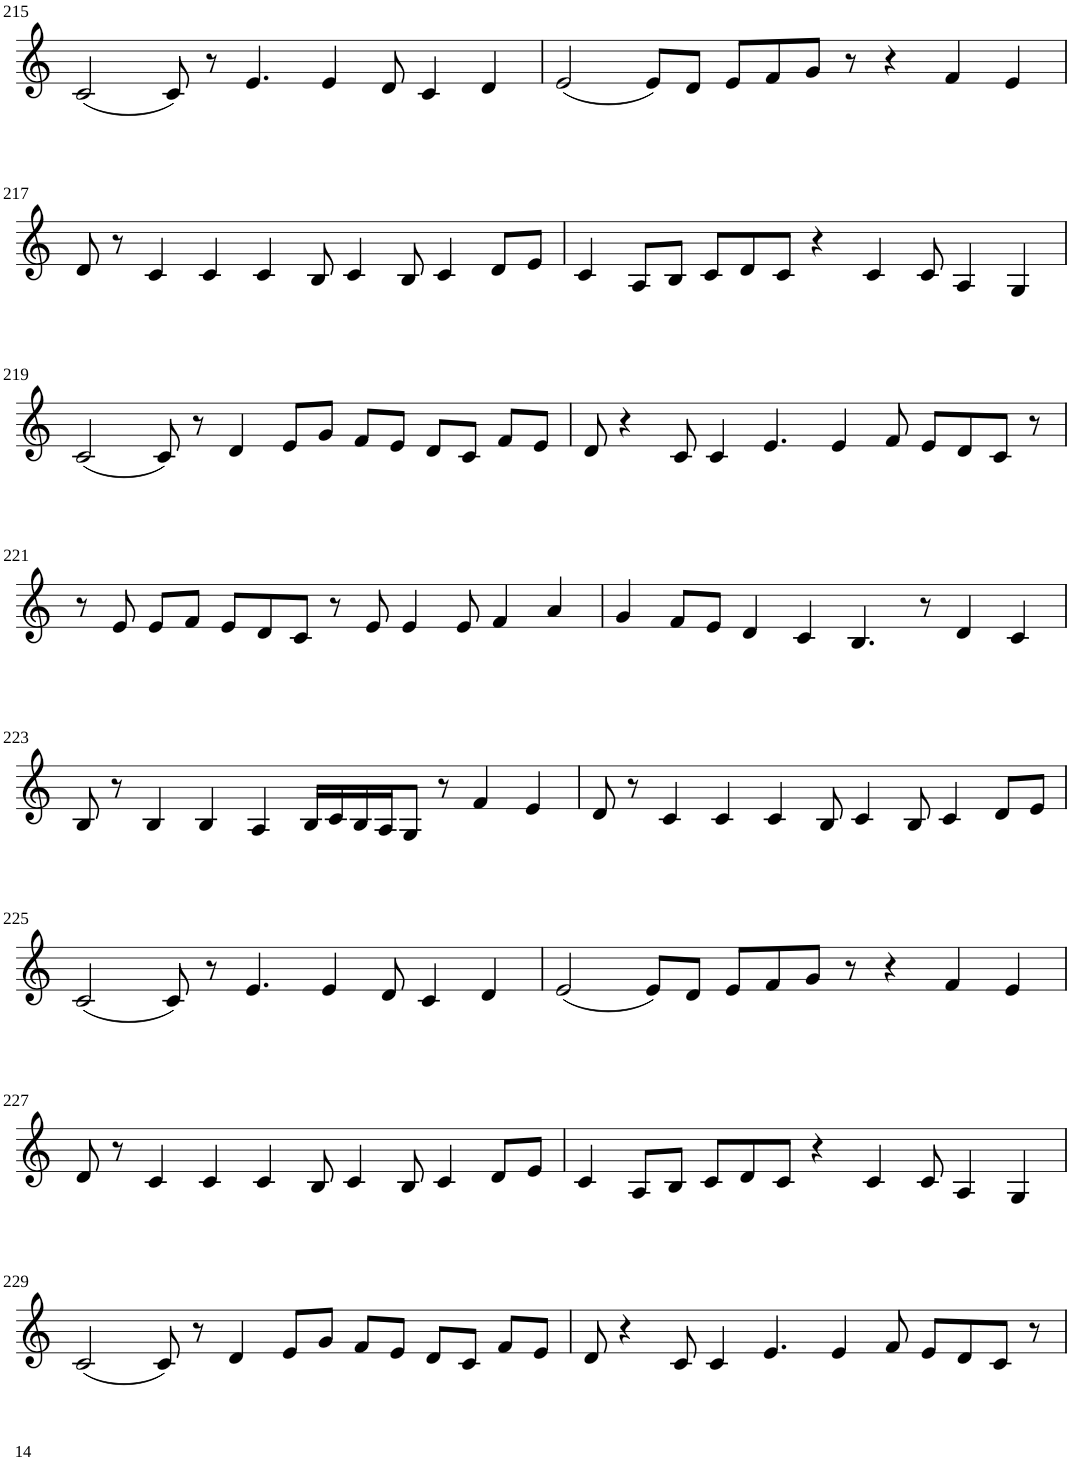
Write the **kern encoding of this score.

**kern
*part1
*staff1
*I"Violin
!!LO:PB:g=z
*clefG2
*k[]
*M8/4
=215
(2c/
8c/)
8r
4.e/
4e/
8d/
4c/
4d/
=216
(2e/
8e/L)
8d/J
8e/L
8f/
8g/J
8r
4r
4f/
4e/
!!LO:LB:g=z
=217
8d/
8r
4c/
4c/
4c/
8B/
4c/
8B/
4c/
8d/L
8e/J
=218
4c/
8A/L
8B/J
8c/L
8d/
8c/J
4r
4c/
8c/
4A/
4G/
!!LO:LB:g=z
=219
(2c/
8c/)
8r
4d/
8e/L
8g/J
8f/L
8e/J
8d/L
8c/J
8f/L
8e/J
=220
8d/
4r
8c/
4c/
4.e/
4e/
8f/
8e/L
8d/
8c/J
8r
!!LO:LB:g=z
=221
8r
8e/
8e/L
8f/J
8e/L
8d/
8c/J
8r
8e/
4e/
8e/
4f/
4a/
=222
4g/
8f/L
8e/J
4d/
4c/
4.B/
8r
4d/
4c/
!!LO:LB:g=z
=223
8B/
8r
4B/
4B/
4A/
16B/LL
16c/
16B/
16A/J
8G/J
8r
4f/
4e/
=224
8d/
8r
4c/
4c/
4c/
8B/
4c/
8B/
4c/
8d/L
8e/J
!!LO:LB:g=z
=225
(2c/
8c/)
8r
4.e/
4e/
8d/
4c/
4d/
=226
(2e/
8e/L)
8d/J
8e/L
8f/
8g/J
8r
4r
4f/
4e/
!!LO:LB:g=z
=227
8d/
8r
4c/
4c/
4c/
8B/
4c/
8B/
4c/
8d/L
8e/J
=228
4c/
8A/L
8B/J
8c/L
8d/
8c/J
4r
4c/
8c/
4A/
4G/
!!LO:LB:g=z
=229
(2c/
8c/)
8r
4d/
8e/L
8g/J
8f/L
8e/J
8d/L
8c/J
8f/L
8e/J
=230
8d/
4r
8c/
4c/
4.e/
4e/
8f/
8e/L
8d/
8c/J
8r
=
*-
